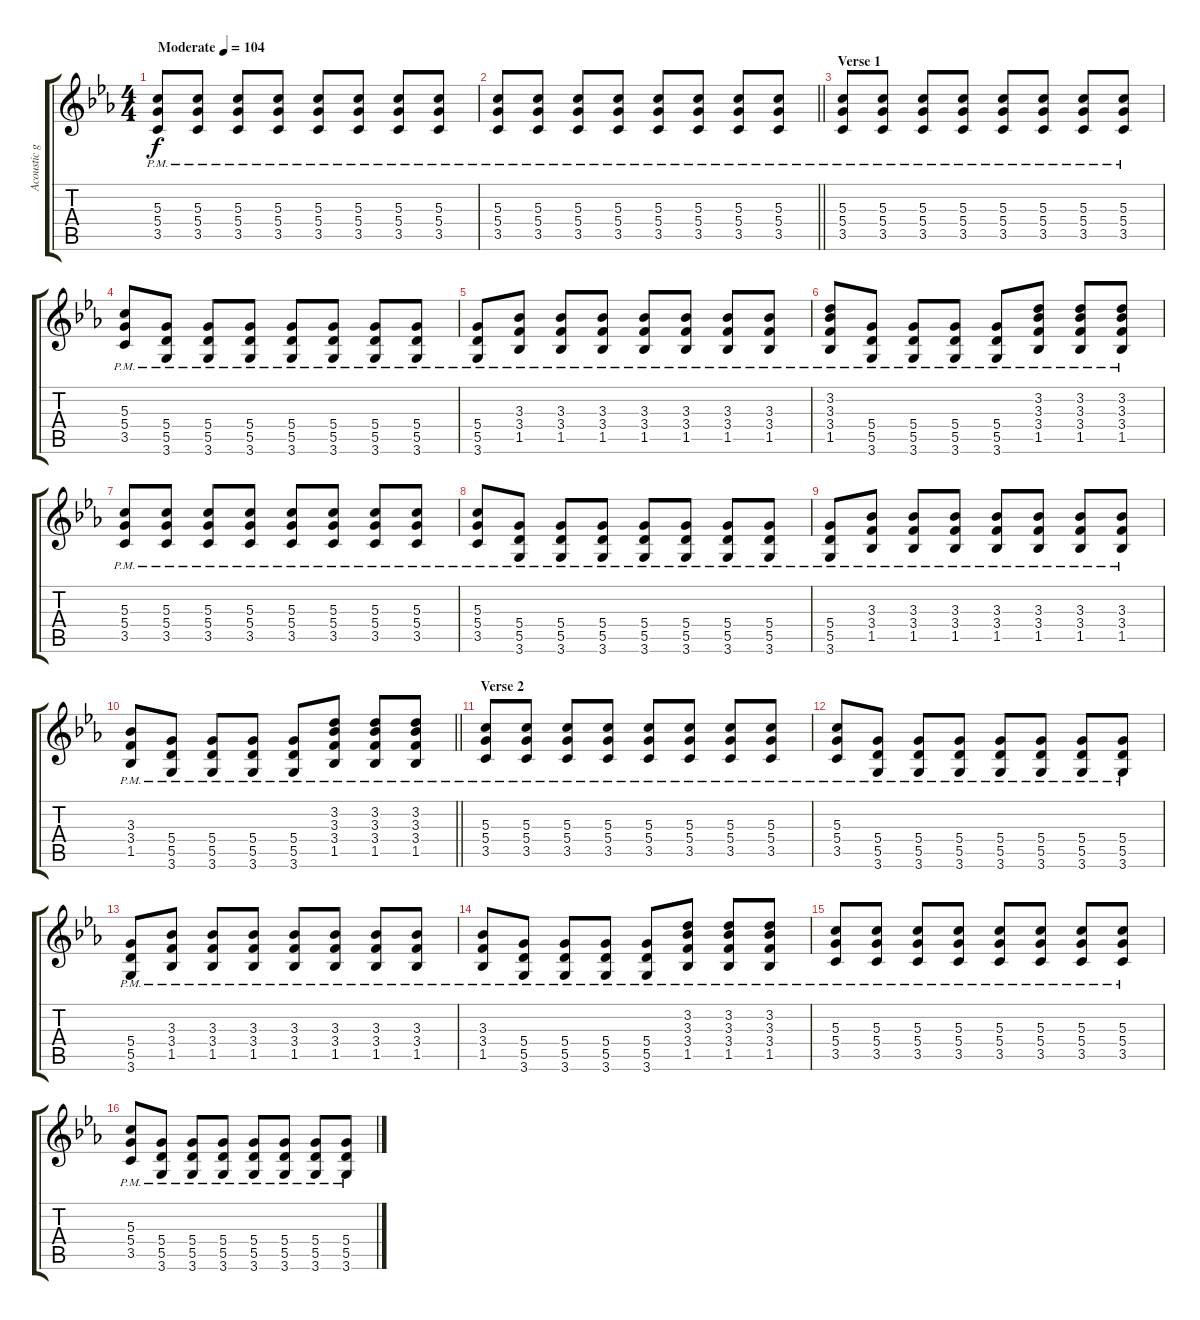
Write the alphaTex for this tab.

\track ("Acoustic guitar (muted)" "Acoustic g") {instrument acousticguitarsteel}
\staff {score tabs}
\tuning (E4 B3 G3 D3 A2 E2) {hide}
\ts (4 4)
\tempo (104 "Moderate")
\clef g2
\ks eb
(5.3{pm} 5.4{pm} 3.5{pm}).8{dy f instrument acousticguitarsteel} (5.3{pm} 5.4{pm} 3.5{pm}).8 (5.3{pm} 5.4{pm} 3.5{pm}).8 (5.3{pm} 5.4{pm} 3.5{pm}).8 (5.3{pm} 5.4{pm} 3.5{pm}).8 (5.3{pm} 5.4{pm} 3.5{pm}).8 (5.3{pm} 5.4{pm} 3.5{pm}).8 (5.3{pm} 5.4{pm} 3.5{pm}).8 |
\barLineRight lightlight
(5.3{pm} 5.4{pm} 3.5{pm}).8 (5.3{pm} 5.4{pm} 3.5{pm}).8 (5.3{pm} 5.4{pm} 3.5{pm}).8 (5.3{pm} 5.4{pm} 3.5{pm}).8 (5.3{pm} 5.4{pm} 3.5{pm}).8 (5.3{pm} 5.4{pm} 3.5{pm}).8 (5.3{pm} 5.4{pm} 3.5{pm}).8 (5.3{pm} 5.4{pm} 3.5{pm}).8 |
\section ("" "Verse 1")
(5.3{pm} 5.4{pm} 3.5{pm}).8 (5.3{pm} 5.4{pm} 3.5{pm}).8 (5.3{pm} 5.4{pm} 3.5{pm}).8 (5.3{pm} 5.4{pm} 3.5{pm}).8 (5.3{pm} 5.4{pm} 3.5{pm}).8 (5.3{pm} 5.4{pm} 3.5{pm}).8 (5.3{pm} 5.4{pm} 3.5{pm}).8 (5.3{pm} 5.4{pm} 3.5{pm}).8 |
(5.3{pm} 5.4{pm} 3.5{pm}).8 (5.4{pm} 5.5{pm} 3.6{pm}).8 (5.4{pm} 5.5{pm} 3.6{pm}).8 (5.4{pm} 5.5{pm} 3.6{pm}).8 (5.4{pm} 5.5{pm} 3.6{pm}).8 (5.4{pm} 5.5{pm} 3.6{pm}).8 (5.4{pm} 5.5{pm} 3.6{pm}).8 (5.4{pm} 5.5{pm} 3.6{pm}).8 |
(5.4{pm} 5.5{pm} 3.6{pm}).8 (3.3{pm} 3.4{pm} 1.5{pm}).8 (3.3{pm} 3.4{pm} 1.5{pm}).8 (3.3{pm} 3.4{pm} 1.5{pm}).8 (3.3{pm} 3.4{pm} 1.5{pm}).8 (3.3{pm} 3.4{pm} 1.5{pm}).8 (3.3{pm} 3.4{pm} 1.5{pm}).8 (3.3{pm} 3.4{pm} 1.5{pm}).8 |
(3.2{pm} 3.3{pm} 3.4{pm} 1.5{pm}).8 (5.4{pm} 5.5{pm} 3.6{pm}).8 (5.4{pm} 5.5{pm} 3.6{pm}).8 (5.4{pm} 5.5{pm} 3.6{pm}).8 (5.4{pm} 5.5{pm} 3.6{pm}).8 (3.2{pm} 3.3{pm} 3.4{pm} 1.5{pm}).8 (3.2{pm} 3.3{pm} 3.4{pm} 1.5{pm}).8 (3.2{pm} 3.3{pm} 3.4{pm} 1.5{pm}).8 |
(5.3{pm} 5.4{pm} 3.5{pm}).8 (5.3{pm} 5.4{pm} 3.5{pm}).8 (5.3{pm} 5.4{pm} 3.5{pm}).8 (5.3{pm} 5.4{pm} 3.5{pm}).8 (5.3{pm} 5.4{pm} 3.5{pm}).8 (5.3{pm} 5.4{pm} 3.5{pm}).8 (5.3{pm} 5.4{pm} 3.5{pm}).8 (5.3{pm} 5.4{pm} 3.5{pm}).8 |
(5.3{pm} 5.4{pm} 3.5{pm}).8 (5.4{pm} 5.5{pm} 3.6{pm}).8 (5.4{pm} 5.5{pm} 3.6{pm}).8 (5.4{pm} 5.5{pm} 3.6{pm}).8 (5.4{pm} 5.5{pm} 3.6{pm}).8 (5.4{pm} 5.5{pm} 3.6{pm}).8 (5.4{pm} 5.5{pm} 3.6{pm}).8 (5.4{pm} 5.5{pm} 3.6{pm}).8 |
(5.4{pm} 5.5{pm} 3.6{pm}).8 (3.3{pm} 3.4{pm} 1.5{pm}).8 (3.3{pm} 3.4{pm} 1.5{pm}).8 (3.3{pm} 3.4{pm} 1.5{pm}).8 (3.3{pm} 3.4{pm} 1.5{pm}).8 (3.3{pm} 3.4{pm} 1.5{pm}).8 (3.3{pm} 3.4{pm} 1.5{pm}).8 (3.3{pm} 3.4{pm} 1.5{pm}).8 |
\barLineRight lightlight
(3.3{pm} 3.4{pm} 1.5{pm}).8 (5.4{pm} 5.5{pm} 3.6{pm}).8 (5.4{pm} 5.5{pm} 3.6{pm}).8 (5.4{pm} 5.5{pm} 3.6{pm}).8 (5.4{pm} 5.5{pm} 3.6{pm}).8 (3.2{pm} 3.3{pm} 3.4{pm} 1.5{pm}).8 (3.2{pm} 3.3{pm} 3.4{pm} 1.5{pm}).8 (3.2{pm} 3.3{pm} 3.4{pm} 1.5{pm}).8 |
\section ("" "Verse 2")
(5.3{pm} 5.4{pm} 3.5{pm}).8 (5.3{pm} 5.4{pm} 3.5{pm}).8 (5.3{pm} 5.4{pm} 3.5{pm}).8 (5.3{pm} 5.4{pm} 3.5{pm}).8 (5.3{pm} 5.4{pm} 3.5{pm}).8 (5.3{pm} 5.4{pm} 3.5{pm}).8 (5.3{pm} 5.4{pm} 3.5{pm}).8 (5.3{pm} 5.4{pm} 3.5{pm}).8 |
(5.3{pm} 5.4{pm} 3.5{pm}).8 (5.4{pm} 5.5{pm} 3.6{pm}).8 (5.4{pm} 5.5{pm} 3.6{pm}).8 (5.4{pm} 5.5{pm} 3.6{pm}).8 (5.4{pm} 5.5{pm} 3.6{pm}).8 (5.4{pm} 5.5{pm} 3.6{pm}).8 (5.4{pm} 5.5{pm} 3.6{pm}).8 (5.4{pm} 5.5{pm} 3.6{pm}).8 |
(5.4{pm} 5.5{pm} 3.6{pm}).8 (3.3{pm} 3.4{pm} 1.5{pm}).8 (3.3{pm} 3.4{pm} 1.5{pm}).8 (3.3{pm} 3.4{pm} 1.5{pm}).8 (3.3{pm} 3.4{pm} 1.5{pm}).8 (3.3{pm} 3.4{pm} 1.5{pm}).8 (3.3{pm} 3.4{pm} 1.5{pm}).8 (3.3{pm} 3.4{pm} 1.5{pm}).8 |
(3.3{pm} 3.4{pm} 1.5{pm}).8 (5.4{pm} 5.5{pm} 3.6{pm}).8 (5.4{pm} 5.5{pm} 3.6{pm}).8 (5.4{pm} 5.5{pm} 3.6{pm}).8 (5.4{pm} 5.5{pm} 3.6{pm}).8 (3.2{pm} 3.3{pm} 3.4{pm} 1.5{pm}).8 (3.2{pm} 3.3{pm} 3.4{pm} 1.5{pm}).8 (3.2{pm} 3.3{pm} 3.4{pm} 1.5{pm}).8 |
(5.3{pm} 5.4{pm} 3.5{pm}).8 (5.3{pm} 5.4{pm} 3.5{pm}).8 (5.3{pm} 5.4{pm} 3.5{pm}).8 (5.3{pm} 5.4{pm} 3.5{pm}).8 (5.3{pm} 5.4{pm} 3.5{pm}).8 (5.3{pm} 5.4{pm} 3.5{pm}).8 (5.3{pm} 5.4{pm} 3.5{pm}).8 (5.3{pm} 5.4{pm} 3.5{pm}).8 |
(5.3{pm} 5.4{pm} 3.5{pm}).8 (5.4{pm} 5.5{pm} 3.6{pm}).8 (5.4{pm} 5.5{pm} 3.6{pm}).8 (5.4{pm} 5.5{pm} 3.6{pm}).8 (5.4{pm} 5.5{pm} 3.6{pm}).8 (5.4{pm} 5.5{pm} 3.6{pm}).8 (5.4{pm} 5.5{pm} 3.6{pm}).8 (5.4{pm} 5.5{pm} 3.6{pm}).8
